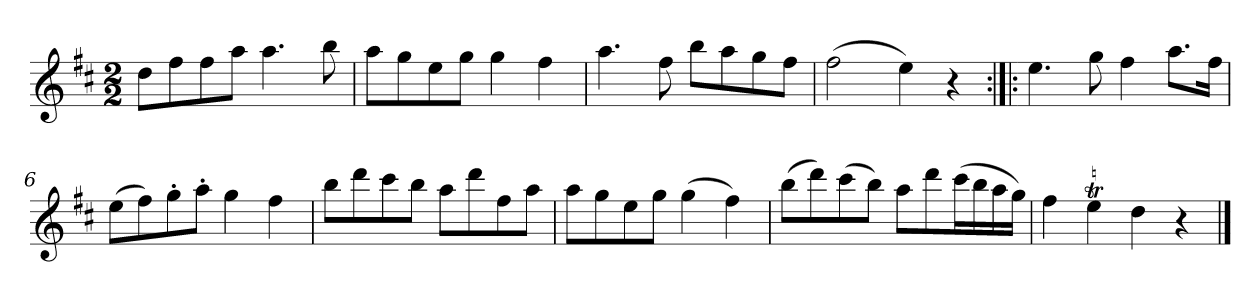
**kern
*part1
*staff1
*clefG2
*k[f#c#]
*D:
*M2/2
*MM120
=1
8dd\L
8ff#\
8ff#\
8aa\J
4.aa
8bb
=2
8aa\L
8gg\
8ee\
8gg\J
4gg
4ff#
=3
4.aa
8ff#
8bb\L
8aa\
8gg\
8ff#\J
=4
(2ff#
4ee)
4r
=5:|!|:
4.ee
8gg
4ff#
8.aa\L
16ff#\Jk
=6
(8ee\L
8ff#\)
8gg'\
8aa'\J
4gg
4ff#
=7
8bb\L
8ddd\
8ccc#\
8bb\J
8aa\L
8ddd\
8ff#\
8aa\J
=8
8aa\L
8gg\
8ee\
8gg\J
(4gg
4ff#)
=9
(8bb\L
8ddd\)
(8ccc#\
8bb\J)
8aa\L
8ddd\
(16ccc#\L
16bb\
16aa\
16gg\JJ)
=10
4ff#
4eet
4dd
4r
==
*-
